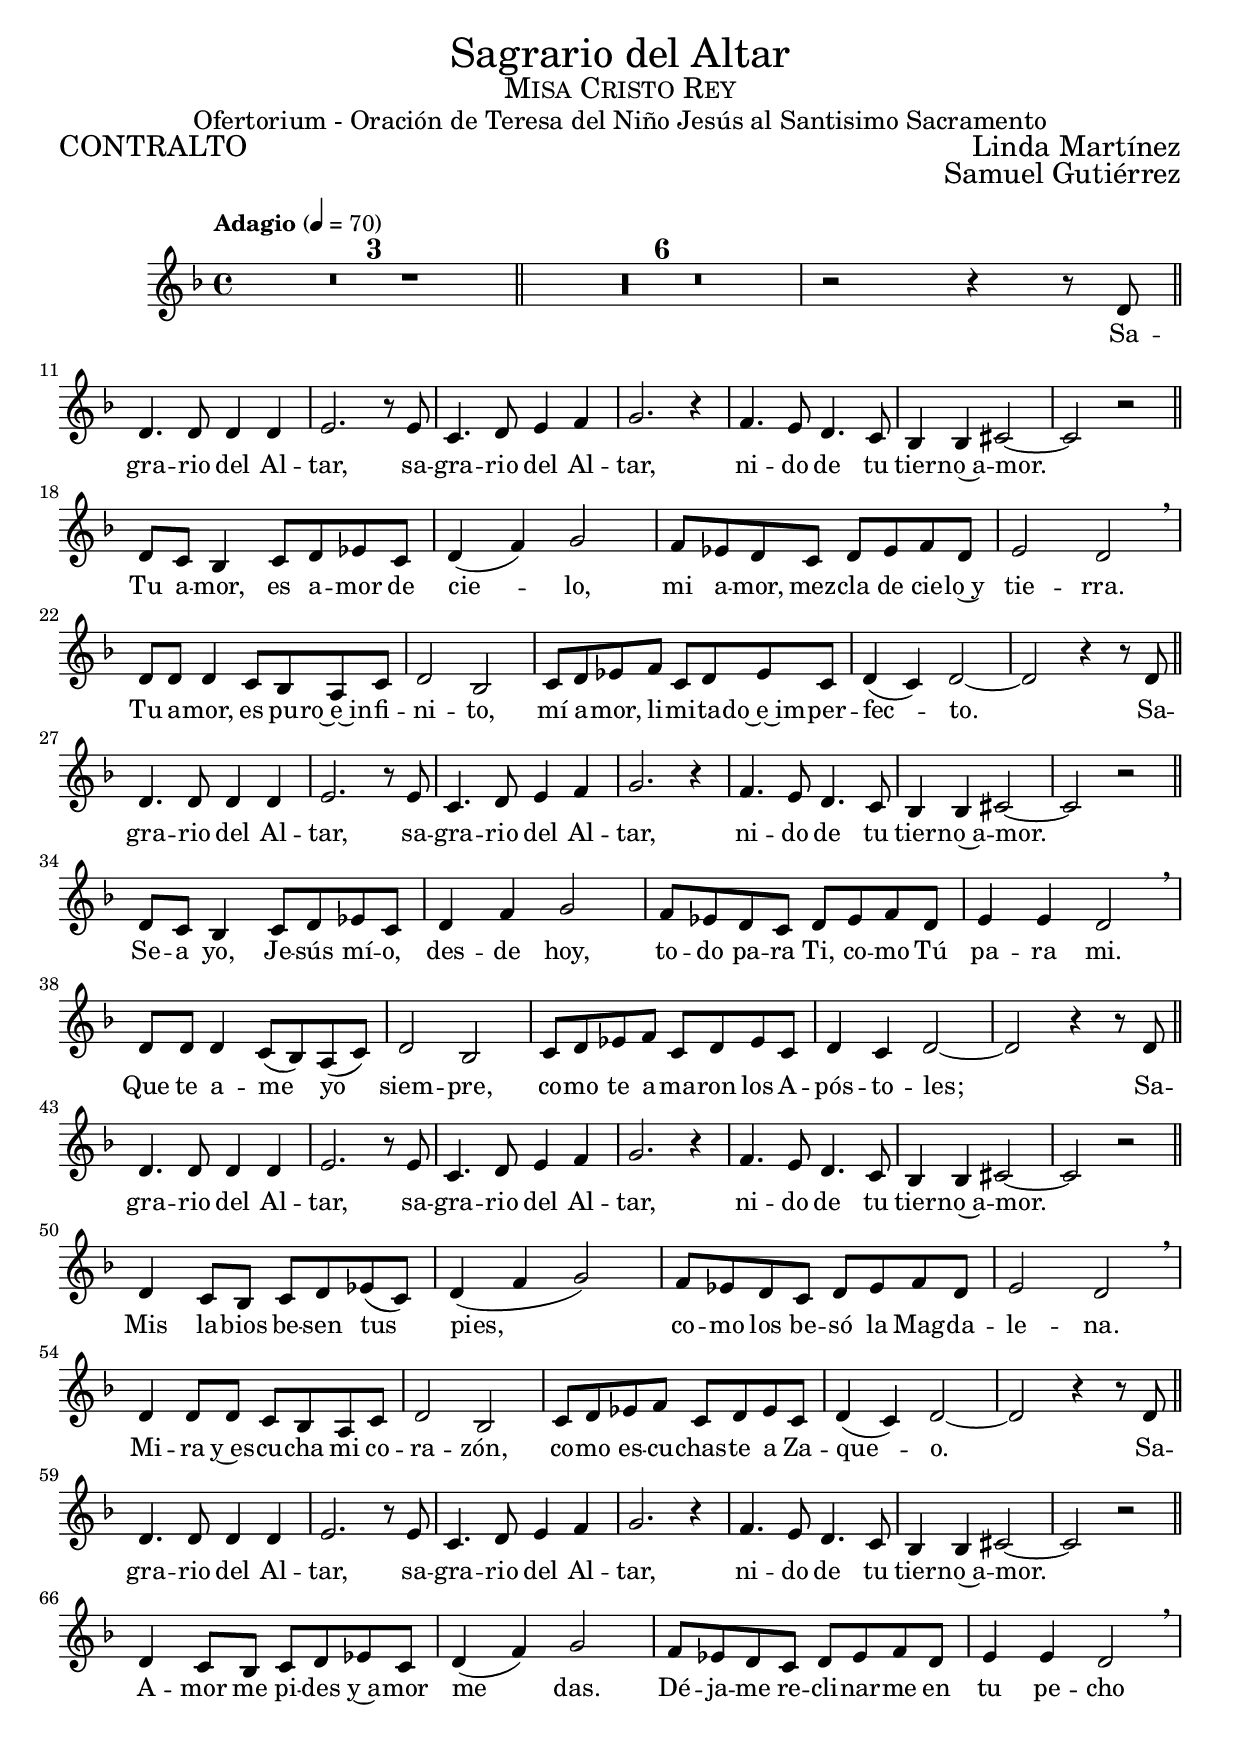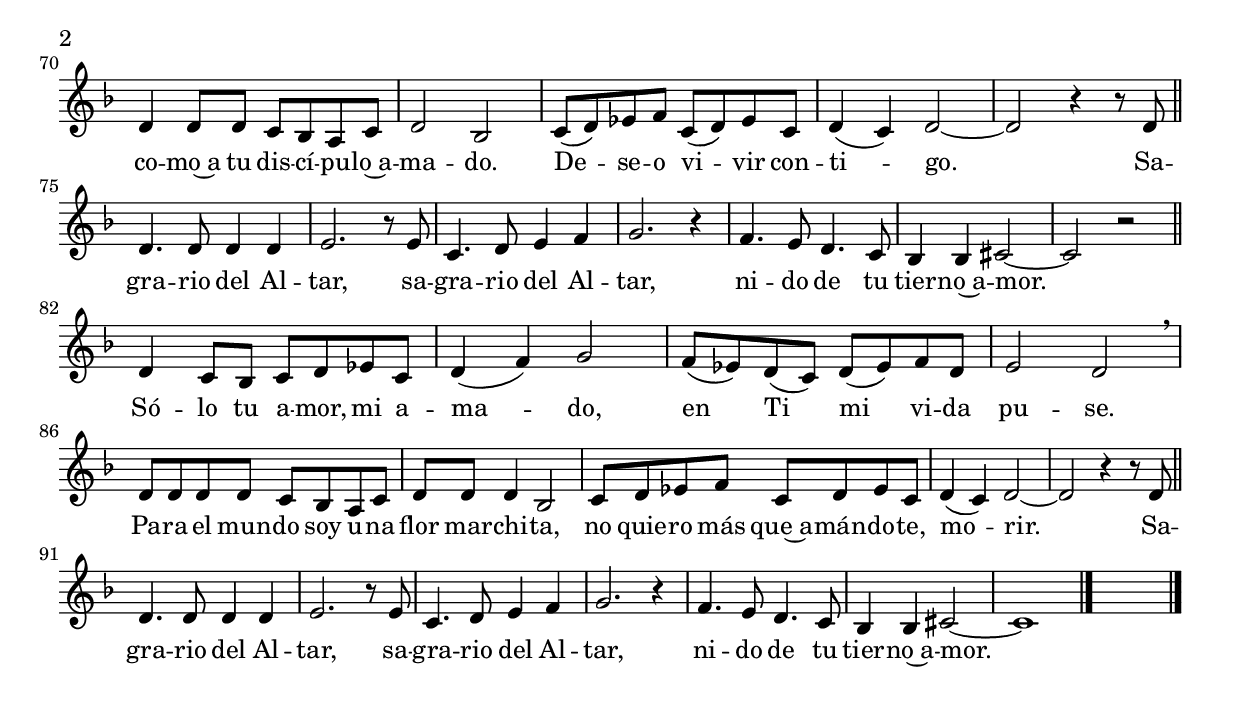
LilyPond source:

%  Sagrario del altar - Melody inspired by the compositions of Mons Marco Frisina
%  Music and accompaniment by serachsam

\language "espanol"
\version "2.23.2"

% --- Global parameters
particle = 1
jump = \break

% --- Includes
\include "global.ily"
alto_music = \relative do' {
  \compressEmptyMeasures

  R1*3 | \bar "||"
  R1*6 |
  r2 r4 r8 re | \bar "||" #(if (= particle 1) jump "") % 10
  re4. re8 re4 re |
  mi2. r8 mi8 |
  do4. re8 mi4 fa |
  sol2. r4 |
  fa4. mi8 re4. do8 |
  sib4 sib dos2~ |
  dos2 r | \bar "||" #(if (= particle 1) jump "") % 17
  re8 do sib4 do8 re mib do |
  re4( fa) sol2 |
  fa8 mib re do re mib fa re |
  mi2 re \breathe | #(if (= particle 1) jump "") % 21
  re8 re re4 do8 sib la do |
  re2 sib |
  do8 re mib fa do re mib do |
  re4( do) re2~ |
  re2 r4 r8 re | \bar "||" #(if (= particle 1) jump "") % 26
  re4. re8 re4 re |
  mi2. r8 mi8 |
  do4. re8 mi4 fa |
  sol2. r4 |
  fa4. mi8 re4. do8 |
  sib4 sib dos2~ |
  dos2 r | \bar "||" #(if (= particle 1) jump "") % 31
  re8 do sib4 do8 re mib do |
  re4 fa sol2 |
  fa8 mib re do re mib fa re |
  mi4 mi re2 \breathe | #(if (= particle 1) jump "") % 37
  re8 re re4 do8( sib) la( do) |
  re2 sib |
  do8 re mib fa do re mib do |
  re4 do re2~ |
  re2 r4 r8 re | \bar "||" #(if (= particle 1) jump "") % 42
  re4. re8 re4 re |
  mi2. r8 mi8 |
  do4. re8 mi4 fa |
  sol2. r4 |
  fa4. mi8 re4. do8 |
  sib4 sib dos2~ |
  dos2 r | \bar "||" #(if (= particle 1) jump "") % 49
  re4 do8 sib do8 re mib( do) |
  re4( fa sol2) |
  fa8 mib re do re mib fa re |
  mi2 re \breathe | #(if (= particle 1) jump "") % 53
  re4 re8 re do8 sib la do |
  re2 sib |
  do8 re mib fa do re mib do |
  re4( do) re2~ |
  re2 r4 r8 re | \bar "||" #(if (= particle 1) jump "") % 58
  re4. re8 re4 re |
  mi2. r8 mi8 |
  do4. re8 mi4 fa |
  sol2. r4 |
  fa4. mi8 re4. do8 |
  sib4 sib dos2~ |
  dos2 r | \bar "||" #(if (= particle 1) jump "") % 65
  re4 do8 sib do8 re mib do |
  re4( fa) sol2 |
  fa8 mib re do re mib fa re |
  mi4 mi re2 \breathe | #(if (= particle 1) jump "") % 69
  re4 re8 re do8 sib la do |
  re2 sib |
  do8( re) mib fa do( re) mib do |
  re4( do) re2~ |
  re2 r4 r8 re | \bar "||" #(if (= particle 1) jump "") % 74
  re4. re8 re4 re |
  mi2. r8 mi8 |
  do4. re8 mi4 fa |
  sol2. r4 |
  fa4. mi8 re4. do8 |
  sib4 sib dos2~ |
  dos2 r | \bar "||" #(if (= particle 1) jump "") % 81
  re4 do8 sib do8 re mib do |
  re4( fa) sol2 |
  fa8( mib) re( do) re8( mib) fa re |
  mi2 re \breathe | #(if (= particle 1) jump "") % 85
  re8 re re8 re do8 sib la do |
  re8 re re4 sib2 |
  do8 re mib fa do re mib do |
  re4( do) re2~ |
  re2 r4 r8 re | \bar "||" #(if (= particle 1) jump "") % 90
  re4. re8 re4 re |
  mi2. r8 mi8 |
  do4. re8 mi4 fa |
  sol2. r4 |
  fa4. mi8 re4. do8 |
  sib4 sib dos2~ |
  dos1 |

  \bar "|."
}

alto_lyrics = \lyricmode {
    Sa -- gra -- rio del Al -- tar,
    sa -- gra -- rio del Al -- tar,
    ni -- do de tu tier -- no~a -- mor.

    Tu a -- mor, es a -- mor de cie -- lo,
    mi a -- mor, mez -- cla de cie -- lo~y tie -- rra.
    Tu a -- mor, es pu -- ro~e~in -- fi -- ni -- to,
    mí a -- mor, li -- mi -- ta -- do~e~im -- per -- fec -- to.

    Sa -- gra -- rio del Al -- tar,
    sa -- gra -- rio del Al -- tar,
    ni -- do de tu tier -- no~a -- mor.

    Se -- a yo, Je -- sús mí -- o, des -- de hoy,
    to -- do pa -- ra Ti, co -- mo Tú pa -- ra mi.
    Que te a -- me yo siem -- pre,
    co -- mo te a -- ma -- ron los A -- pós -- to -- les;

    Sa -- gra -- rio del Al -- tar,
    sa -- gra -- rio del Al -- tar,
    ni -- do de tu tier -- no~a -- mor.

    Mis la -- bios be -- sen tus pies,
    co -- mo los be -- só la Mag -- da -- le -- na.
    Mi -- ra y~es -- cu -- cha mi co -- ra -- zón,
    co -- mo es -- cu -- chas -- te a Za -- que -- o.

    Sa -- gra -- rio del Al -- tar,
    sa -- gra -- rio del Al -- tar,
    ni -- do de tu tier -- no~a -- mor.

    A -- mor me pi -- des y~a -- mor me das.
    Dé -- ja -- me re -- cli -- nar -- me en tu pe -- cho
    co -- mo~a tu dis -- cí -- pu -- lo~a -- ma -- do.
    De -- se -- o vi -- vir con -- ti -- go.

    Sa -- gra -- rio del Al -- tar,
    sa -- gra -- rio del Al -- tar,
    ni -- do de tu tier -- no~a -- mor.

    Só -- lo tu a -- mor, mi a -- ma -- do,
    en Ti mi vi -- da pu -- se.
    Pa -- ra el mun -- do soy u -- na flor mar -- chi -- ta,
    no quie -- ro más que~a -- mán -- do -- te, mo -- rir.

    Sa -- gra -- rio del Al -- tar,
    sa -- gra -- rio del Al -- tar,
    ni -- do de tu tier -- no~a -- mor.
}


% --- Global size
% #(set-global-staff-size 20)

% --- Header
\markup { \fill-line { \center-column { \fontsize #5 \title \fontsize #2 \smallCaps \subtitle \fontsize #1 \subsubtitle } } }
\markup { \fill-line { \fontsize #2 "CONTRALTO" \right-column { \fontsize #2 \autor } } }
\markup { \fill-line { " " \right-column { \fontsize #2 \arranger } } }
\markup { \fill-line { " " \right-column { \fontsize #2 \other } } }
\header {
  dedication = \dedication
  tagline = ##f
  breakbefore = ##t
}

% --- Music

% --- Harmonie

% --- Sheet
\score {
  <<
    \new Staff { <<
      \set Staff.midiInstrument = #"choir aahs"
      \new Voice = "alto" { << \global \alto_music >> }
      \new Lyrics \lyricsto "alto" { \alto_lyrics }
    >> }
  >>
  \midi { }
  \layout { }
}

% --- Paper
\paper{
  #(set-default-paper-size "letter")
}
